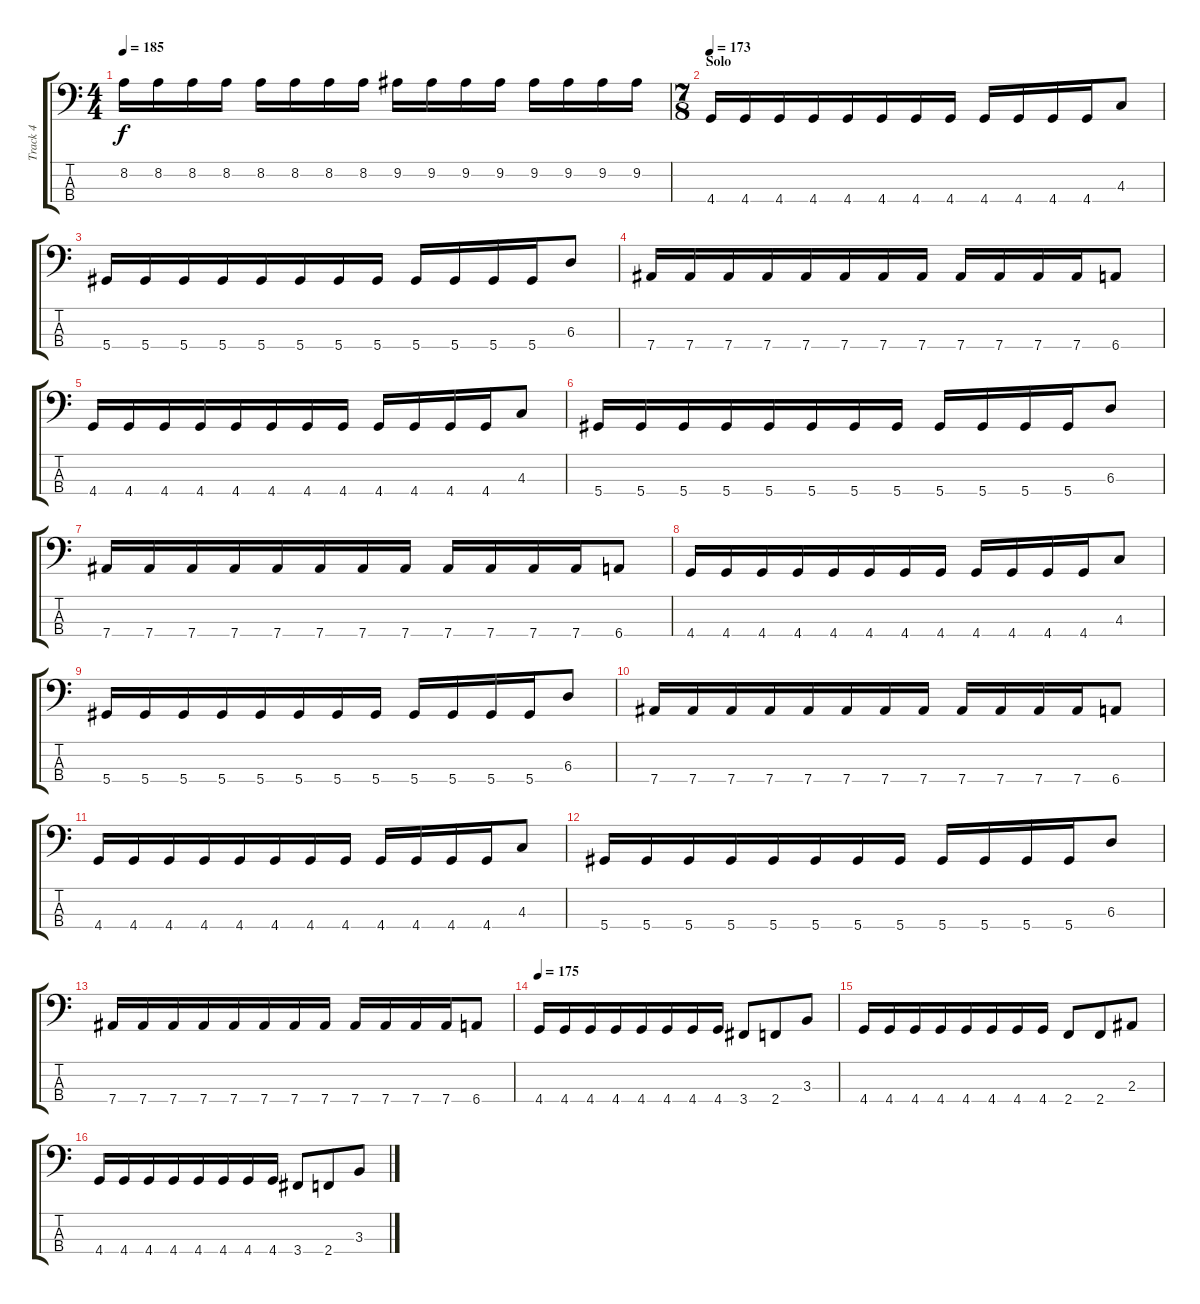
\track ("Track 4" "Track 4") {instrument electricbasspick}
\staff {score tabs}
\tuning (Gb2 Db2 Ab1 Eb1) {hide}
\ts (4 4)
\tempo 185
\clef f4
\ks c
8.2.16{dy f} 8.2.16 8.2.16 8.2.16 8.2.16 8.2.16 8.2.16 8.2.16 9.2.16 9.2.16 9.2.16 9.2.16 9.2.16 9.2.16 9.2.16 9.2.16 |
\ts (7 8)
\section ("" "Solo")
\tempo 173
4.4.16 4.4.16 4.4.16 4.4.16 4.4.16 4.4.16 4.4.16 4.4.16 4.4.16 4.4.16 4.4.16 4.4.16 4.3.8 |
5.4.16 5.4.16 5.4.16 5.4.16 5.4.16 5.4.16 5.4.16 5.4.16 5.4.16 5.4.16 5.4.16 5.4.16 6.3.8 |
7.4.16 7.4.16 7.4.16 7.4.16 7.4.16 7.4.16 7.4.16 7.4.16 7.4.16 7.4.16 7.4.16 7.4.16 6.4.8 |
4.4.16 4.4.16 4.4.16 4.4.16 4.4.16 4.4.16 4.4.16 4.4.16 4.4.16 4.4.16 4.4.16 4.4.16 4.3.8 |
5.4.16 5.4.16 5.4.16 5.4.16 5.4.16 5.4.16 5.4.16 5.4.16 5.4.16 5.4.16 5.4.16 5.4.16 6.3.8 |
7.4.16 7.4.16 7.4.16 7.4.16 7.4.16 7.4.16 7.4.16 7.4.16 7.4.16 7.4.16 7.4.16 7.4.16 6.4.8 |
4.4.16 4.4.16 4.4.16 4.4.16 4.4.16 4.4.16 4.4.16 4.4.16 4.4.16 4.4.16 4.4.16 4.4.16 4.3.8 |
5.4.16 5.4.16 5.4.16 5.4.16 5.4.16 5.4.16 5.4.16 5.4.16 5.4.16 5.4.16 5.4.16 5.4.16 6.3.8 |
7.4.16 7.4.16 7.4.16 7.4.16 7.4.16 7.4.16 7.4.16 7.4.16 7.4.16 7.4.16 7.4.16 7.4.16 6.4.8 |
4.4.16 4.4.16 4.4.16 4.4.16 4.4.16 4.4.16 4.4.16 4.4.16 4.4.16 4.4.16 4.4.16 4.4.16 4.3.8 |
5.4.16 5.4.16 5.4.16 5.4.16 5.4.16 5.4.16 5.4.16 5.4.16 5.4.16 5.4.16 5.4.16 5.4.16 6.3.8 |
7.4.16 7.4.16 7.4.16 7.4.16 7.4.16 7.4.16 7.4.16 7.4.16 7.4.16 7.4.16 7.4.16 7.4.16 6.4.8 |
\tempo 175
4.4.16 4.4.16 4.4.16 4.4.16 4.4.16 4.4.16 4.4.16 4.4.16 3.4.8 2.4.8 3.3.8 |
4.4.16 4.4.16 4.4.16 4.4.16 4.4.16 4.4.16 4.4.16 4.4.16 2.4.8 2.4.8 2.3.8 |
4.4.16 4.4.16 4.4.16 4.4.16 4.4.16 4.4.16 4.4.16 4.4.16 3.4.8 2.4.8 3.3.8
